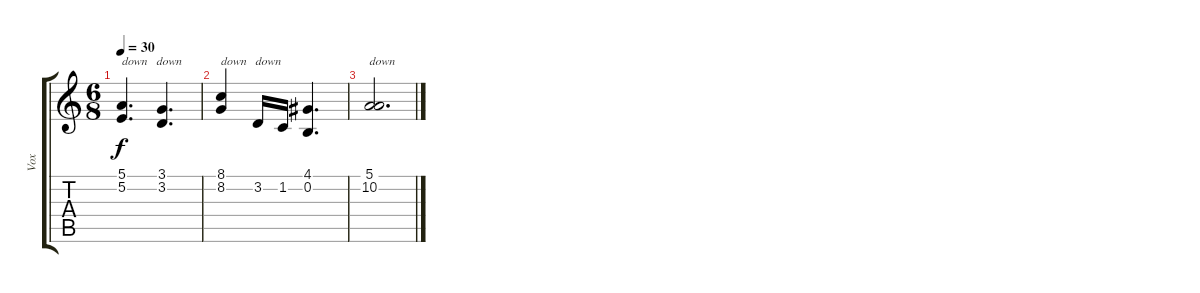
\track ("Vox" "Vox") {instrument stringensemble1}
\staff {score tabs}
\tuning (E4 B3 G3 D3 A2 E2) {hide}
\ts (6 8)
\tempo 30
\clef g2
\ks c
(5.1 5.2).4{d txt "down   down" dy f} (3.1 3.2).4{d} |
(8.1 8.2).4{txt "down   down"} 3.2.16 1.2.16 (4.1 0.2).4{d} |
(5.1 10.2).2{d txt "down"}
